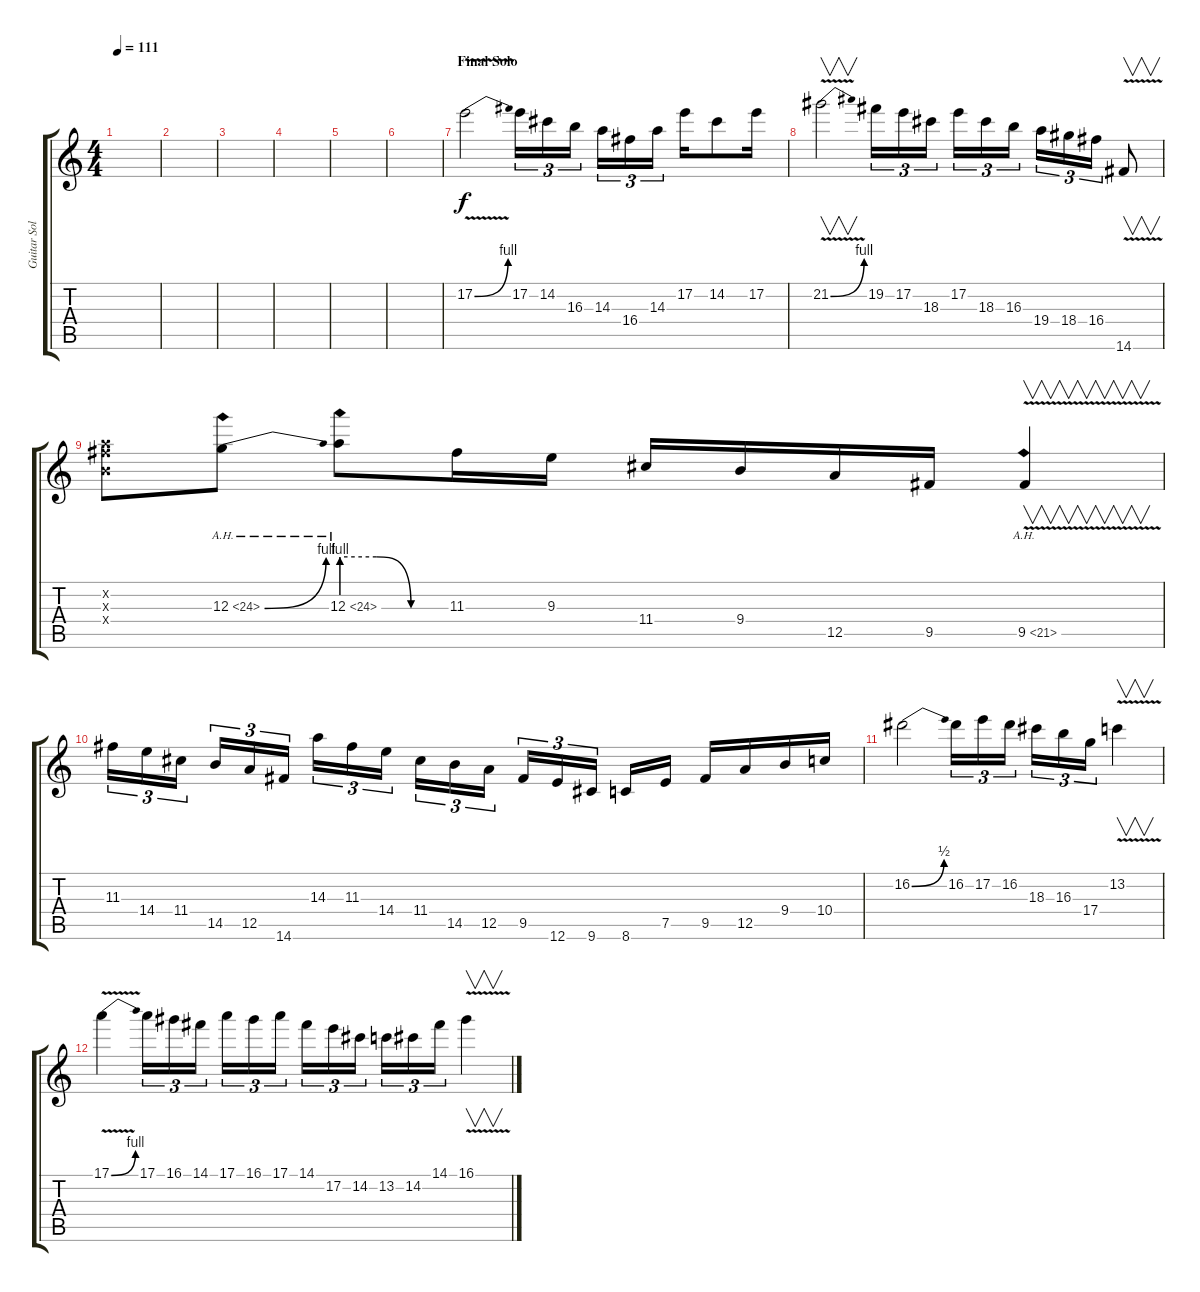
\track ("Guitar Solo" "Guitar Sol") {instrument distortionguitar}
\staff {score tabs}
\tuning (E4 B3 G3 D3 A2 E2) {hide}
\ts (4 4)
\tempo 111
\clef g2
\ks c
|
|
|
|
|
|
\section ("" "Final Solo")
17.2{be (bend 0 0 60 4) v}.2 17.2.16{tu (3 2)} 14.2.16{tu (3 2)} 16.3.16{tu (3 2)} 14.3.16{tu (3 2)} 16.4.16{tu (3 2)} 14.3.16{tu (3 2)} 17.2.16 14.2.8 17.2.16 |
21.2{be (bend 0 0 60 4) v}.2{v} 19.2.16{tu (3 2)} 17.2.16{tu (3 2)} 18.3.16{tu (3 2)} 17.2.16{tu (3 2)} 18.3.16{tu (3 2)} 16.3.16{tu (3 2)} 19.4.16{tu (3 2)} 18.4.16{tu (3 2)} 16.4.16{tu (3 2)} 14.6{v}.8{v} |
(0.2{x} 14.3{x} 16.4{x}).8 12.3{be (bend 0 0 60 4) ah 12}.8 12.3{be (custom 0 4 20 4 40 0 60 0) ah 12}.8 11.3.16 9.3.16 11.4.16 9.4.16 12.5.16 9.5.16 9.5{ah 12 v}.4{v} |
11.3.16{tu (3 2)} 14.4.16{tu (3 2)} 11.4.16{tu (3 2)} 14.5.16{tu (3 2)} 12.5.16{tu (3 2)} 14.6.16{tu (3 2)} 14.3.16{tu (3 2)} 11.3.16{tu (3 2)} 14.4.16{tu (3 2)} 11.4.16{tu (3 2)} 14.5.16{tu (3 2)} 12.5.16{tu (3 2)} 9.5.16{tu (3 2)} 12.6.16{tu (3 2)} 9.6.16{tu (3 2)} 8.6.16 7.5.16 9.5.16 12.5.16 9.4.16 10.4.16 |
16.2{be (bend 0 0 60 2)}.2 16.2.16{tu (3 2)} 17.2.16{tu (3 2)} 16.2.16{tu (3 2)} 18.3.16{tu (3 2)} 16.3.16{tu (3 2)} 17.4.16{tu (3 2)} 13.2{v}.4{v} |
17.1{be (bend 0 0 60 4) v}.4 17.1.16{tu (3 2)} 16.1.16{tu (3 2)} 14.1.16{tu (3 2)} 17.1.16{tu (3 2)} 16.1.16{tu (3 2)} 17.1.16{tu (3 2)} 14.1.16{tu (3 2)} 17.2.16{tu (3 2)} 14.2.16{tu (3 2)} 13.2.16{tu (3 2)} 14.2.16{tu (3 2)} 14.1.16{tu (3 2)} 16.1{v}.4{v}
